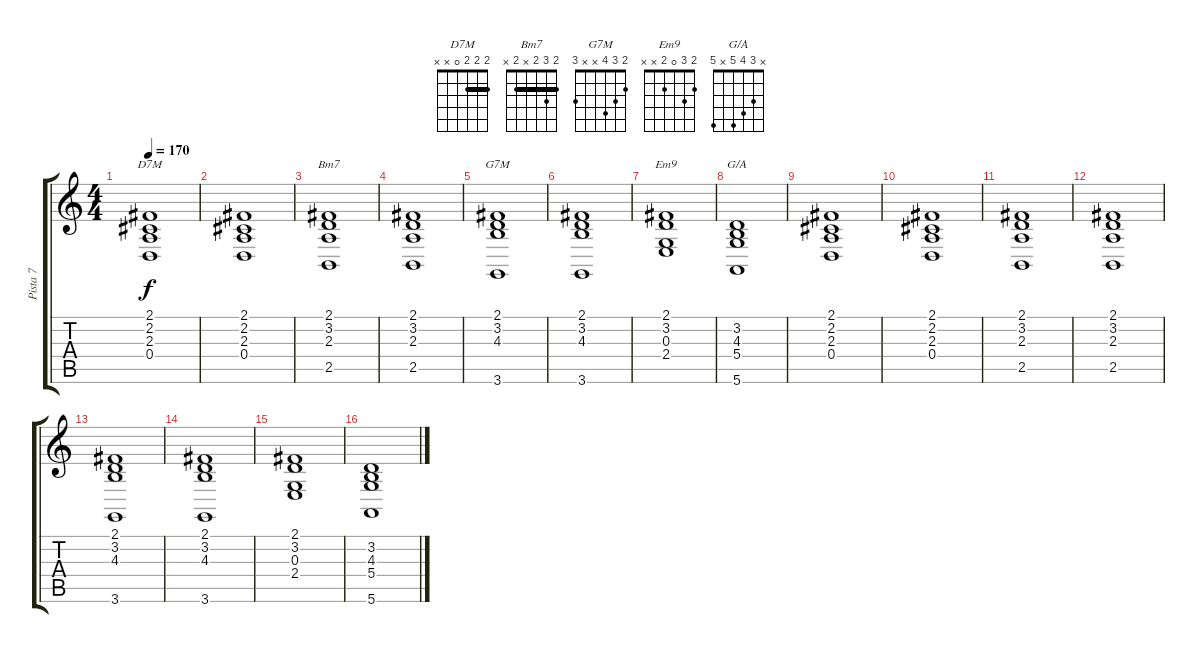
\track ("Pista 7" "Pista 7") {instrument synthstrings2}
\staff {score tabs}
\tuning (E4 B3 G3 D3 A2 E2) {hide}
\chord ("D7M" 2 2 2 0 x x) {barre 2}
\chord ("Bm7" 2 3 2 x 2 x) {barre 2}
\chord ("G7M" 2 3 4 x x 3)
\chord ("Em9" 2 3 0 2 x x)
\chord ("G/A" x 3 4 5 x 5)
\ts (4 4)
\tempo 170
\clef g2
\ks c
(2.1 2.2 2.3 0.4).1{ch "D7M" dy f instrument synthstrings2} |
(2.1 2.2 2.3 0.4).1 |
(2.1 3.2 2.3 2.5).1{ch "Bm7"} |
(2.1 3.2 2.3 2.5).1 |
(2.1 3.2 4.3 3.6).1{ch "G7M"} |
(2.1 3.2 4.3 3.6).1 |
(2.1 3.2 0.3 2.4).1{ch "Em9"} |
(3.2 4.3 5.4 5.6).1{ch "G/A"} |
(2.1 2.2 2.3 0.4).1 |
(2.1 2.2 2.3 0.4).1 |
(2.1 3.2 2.3 2.5).1 |
(2.1 3.2 2.3 2.5).1 |
(2.1 3.2 4.3 3.6).1 |
(2.1 3.2 4.3 3.6).1 |
(2.1 3.2 0.3 2.4).1 |
(3.2 4.3 5.4 5.6).1
